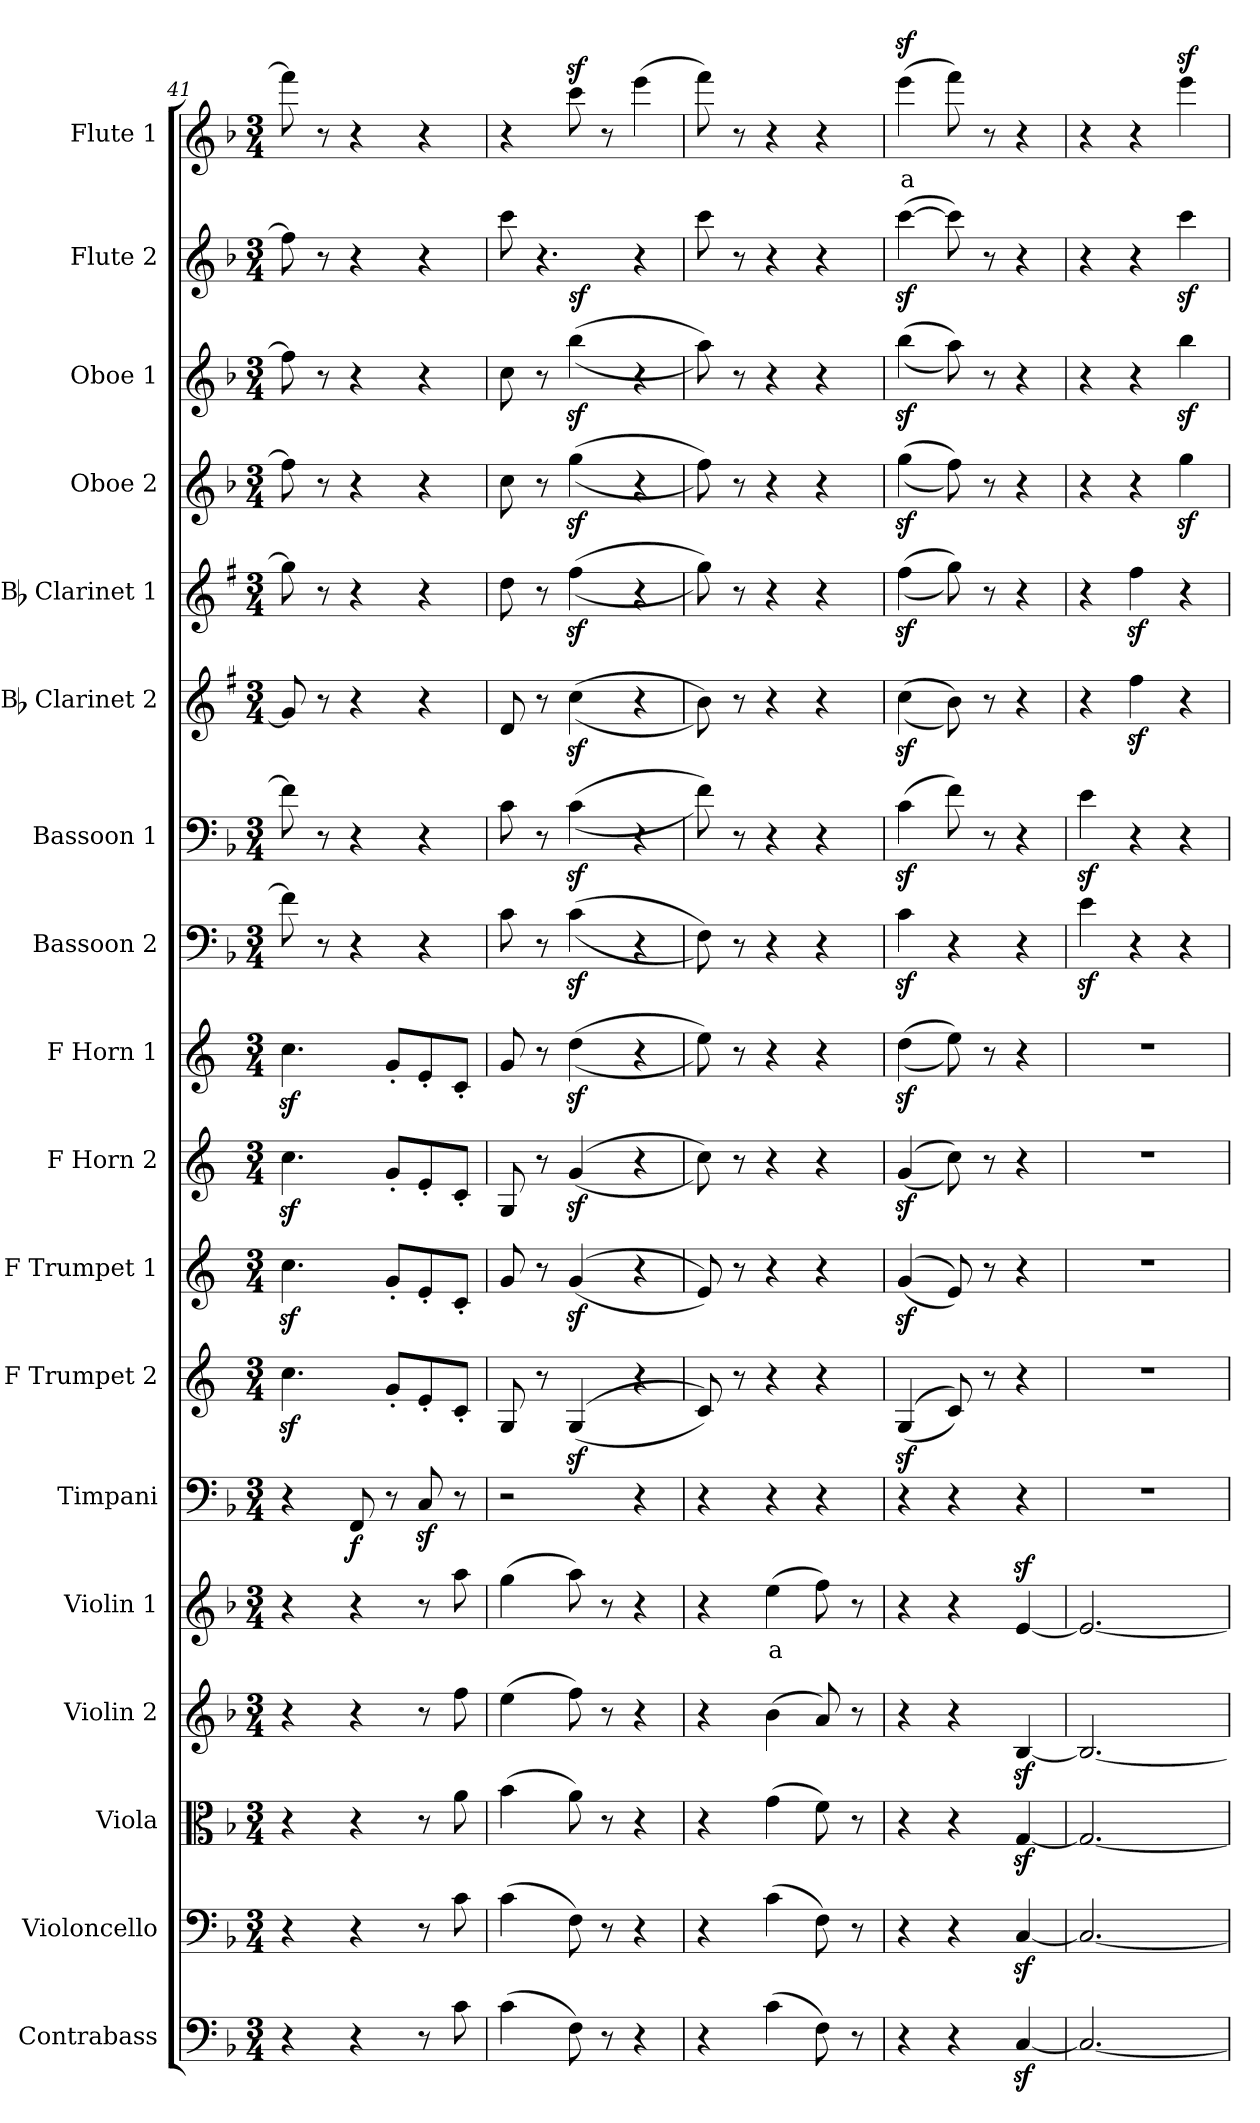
**kern	**kern	**kern	**kern	**kern	**text	**kern	**dynam	**kern	**kern	**kern	**kern	**kern	**kern	**kern	**kern	**kern	**kern	**kern	**dynam	**kern	**text
*part18	*part17	*part16	*part15	*part14	*part14	*part13	*part13	*part12	*part11	*part10	*part9	*part8	*part7	*part6	*part5	*part4	*part3	*part2	*part2	*part1	*part1
*staff18	*staff17	*staff16	*staff15	*staff14	*staff14	*staff13	*staff13	*staff12	*staff11	*staff10	*staff9	*staff8	*staff7	*staff6	*staff5	*staff4	*staff3	*staff2	*staff2	*staff1	*staff1
*I"Contrabass	*I"Violoncello	*I"Viola	*I"Violin 2	*I"Violin 1	*	*I"Timpani	*	*I"F Trumpet 2	*I"F Trumpet 1	*I"F Horn 2	*I"F Horn 1	*I"Bassoon 2	*I"Bassoon 1	*I"Bb Clarinet 2	*I"Bb Clarinet 1	*I"Oboe 2	*I"Oboe 1	*I"Flute 2	*	*I"Flute 1	*
*I'Cb	*I'Vc	*I'Vla	*I'Vln 2	*I'Vln 1	*	*I'Timp	*	*I'Tpt 2	*I'Tpt 1	*I'Hn 2	*I'Hn 1	*I'Bsn 2	*I'Bsn 1	*I'Cl 2	*I'Cl 1	*I'Ob 2	*I'Ob 1	*I'Fl 2	*	*I'Fl 1	*
*clefF4	*clefF4	*clefC3	*clefG2	*clefG2	*	*clefF4	*	*clefG2	*clefG2	*clefG2	*clefG2	*clefF4	*clefF4	*clefG2	*clefG2	*clefG2	*clefG2	*clefG2	*	*clefG2	*
*ITrd7c12	*	*	*	*	*	*	*	*ITrd-3c-5	*ITrd-3c-5	*ITrd4c7	*ITrd4c7	*	*	*ITrd1c2	*ITrd1c2	*	*	*	*	*	*
*k[b-]	*k[b-]	*k[b-]	*k[b-]	*k[b-]	*	*k[b-]	*	*k[b-]	*k[b-]	*k[b-]	*k[b-]	*k[b-]	*k[b-]	*k[b-]	*k[b-]	*k[b-]	*k[b-]	*k[b-]	*	*k[b-]	*
*M3/4	*M3/4	*M3/4	*M3/4	*M3/4	*	*M3/4	*	*M3/4	*M3/4	*M3/4	*M3/4	*M3/4	*M3/4	*M3/4	*M3/4	*M3/4	*M3/4	*M3/4	*	*M3/4	*
=41	=41	=41	=41	=41	=41	=41	=41	=41	=41	=41	=41	=41	=41	=41	=41	=41	=41	=41	=41	=41	=41
4r	4r	4r	4r	4r	.	4r	.	4.ffz<\	4.ffz<\	4.fz<\	4.fz<\	8f\]	8f\]	8f/]	8ff\]	8ff\]	8ff\]	8ff\]	.	8fff\]	.
.	.	.	.	.	.	.	.	.	.	.	.	8r	8r	8r	8r	8r	8r	8r	.	8r	.
!	!	!	!	!	!	!	!LO:DY:b	!	!	!	!	!	!	!	!	!	!	!	!	!	!
4r	4r	4r	4r	4r	.	8FF/	f	.	.	.	.	4r	4r	4r	4r	4r	4r	4r	.	4r	.
.	.	.	.	.	.	8r	.	8cc'/L	8cc'/L	8c'/L	8c'/L	.	.	.	.	.	.	.	.	.	.
8r	8r	8r	8r	8r	.	8Cz</	.	8a'/	8a'/	8A'/	8A'/	4r	4r	4r	4r	4r	4r	4r	.	4r	.
8C\	8c\	8a\	8ff\	8aa\	.	8r	.	8f'/J	8f'/J	8F'/J	8F'/J	.	.	.	.	.	.	.	.	.	.
=42	=42	=42	=42	=42	=42	=42	=42	=42	=42	=42	=42	=42	=42	=42	=42	=42	=42	=42	=42	=42	=42
*	*	*	*	*	*	*	*	*	*	*	*	*	*	*	*	*	*	*^	*	*	*
(4C\	(4c\	(4b-\	(4ee\	(4gg\	.	2r	.	8c/	8cc/	8C/	8c/	8c\	8c\	8c/	8cc\	8cc\	8cc\	8ccc\	4ryy	.	4r	.
.	.	.	.	.	.	.	.	8r	8r	8r	8r	8r	8r	8r	8r	8r	8r	4.r	.	.	.	.
!	!	!	!	!	!	!	!	!	!	!	!	!	!	!	!	!	!	!	!	!LO:DY:b	!	!
8FF\)	8F\)	8a\)	8ff\)	8aa\)	.	.	.	((4cz</	((4ccz</	((4cz</	((4gz<\	((4cz<\	((4cz<\	((4b-z<\	((4eez<\	((4ggz<\	((4bb-z<\	.	2ryy	sf	8cccz<\	.
8r	8r	8r	8r	8r	.	.	.	.	.	.	.	.	.	.	.	.	.	.	.	.	8r	.
4r	4r	4r	4r	4r	.	4r	.	4r	4r	4r	4r	4r	4r	4r	4r	4r	4r	4r	.	.	(4eee\	.
*	*	*	*	*	*	*	*	*	*	*	*	*	*	*	*	*	*	*v	*v	*	*	*
=43	=43	=43	=43	=43	=43	=43	=43	=43	=43	=43	=43	=43	=43	=43	=43	=43	=43	=43	=43	=43	=43
4r	4r	4r	4r	4r	.	4r	.	8f/))	8a/))	8f\))	8a\))	8F\))	8f\))	8a\))	8ff\))	8ff\))	8aa\))	8ccc\	.	8fff\)	.
.	.	.	.	.	.	.	.	8r	8r	8r	8r	8r	8r	8r	8r	8r	8r	8r	.	8r	.
!	!	!	!	!	!LO:LY:b:color=#FF0000	!	!	!	!	!	!	!	!	!	!	!	!	!	!	!	!
(4C\	(4c\	(4g\	(4b-\	(4ee\	a	4r	.	4r	4r	4r	4r	4r	4r	4r	4r	4r	4r	4r	.	4r	.
8FF\)	8F\)	8f\)	8a/)	8ff\)	.	4r	.	4r	4r	4r	4r	4r	4r	4r	4r	4r	4r	4r	.	4r	.
8r	8r	8r	8r	8r	.	.	.	.	.	.	.	.	.	.	.	.	.	.	.	.	.
=44	=44	=44	=44	=44	=44	=44	=44	=44	=44	=44	=44	=44	=44	=44	=44	=44	=44	=44	=44	=44	=44
!	!	!	!	!	!	!	!	!	!	!	!	!	!	!	!	!	!	!	!	!	!LO:LY:b:color=#FF0000
4r	4r	4r	4r	4r	.	4r	.	((4cz</	((4ccz</	((4cz</	((4gz<\	4cz<\	(4cz<\	((4b-z<\	((4eez<\	((4ggz<\	((4bb-z<\	([4cccz<\	.	(4eeez<\	a
4r	4r	4r	4r	4r	.	4r	.	8f/))	8a/))	8f\))	8a\))	4r	8f\)	8a\))	8ff\))	8ff\))	8aa\))	8ccc\])	.	8fff\)	.
.	.	.	.	.	.	.	.	8r	8r	8r	8r	.	8r	8r	8r	8r	8r	8r	.	8r	.
[4CCz</	[4Cz</	[4Gz</	[4B-z</	[4ez</	.	4r	.	4r	4r	4r	4r	4r	4r	4r	4r	4r	4r	4r	.	4r	.
=45	=45	=45	=45	=45	=45	=45	=45	=45	=45	=45	=45	=45	=45	=45	=45	=45	=45	=45	=45	=45	=45
2.CC/_	2.C/_	2.G/_	2.B-/_	2.e/_	.	2.r	.	2.r	2.r	2.r	2.r	4ez<\	4ez<\	4r	4r	4r	4r	4r	.	4r	.
.	.	.	.	.	.	.	.	.	.	.	.	4r	4r	4eez<\	4eez<\	4r	4r	4r	.	4r	.
.	.	.	.	.	.	.	.	.	.	.	.	4r	4r	4r	4r	4ggz<\	4bb-z<\	4cccz<\	.	4eeez<\	.
=	=	=	=	=	=	=	=	=	=	=	=	=	=	=	=	=	=	=	=	=	=
*-	*-	*-	*-	*-	*-	*-	*-	*-	*-	*-	*-	*-	*-	*-	*-	*-	*-	*-	*-	*-	*-
